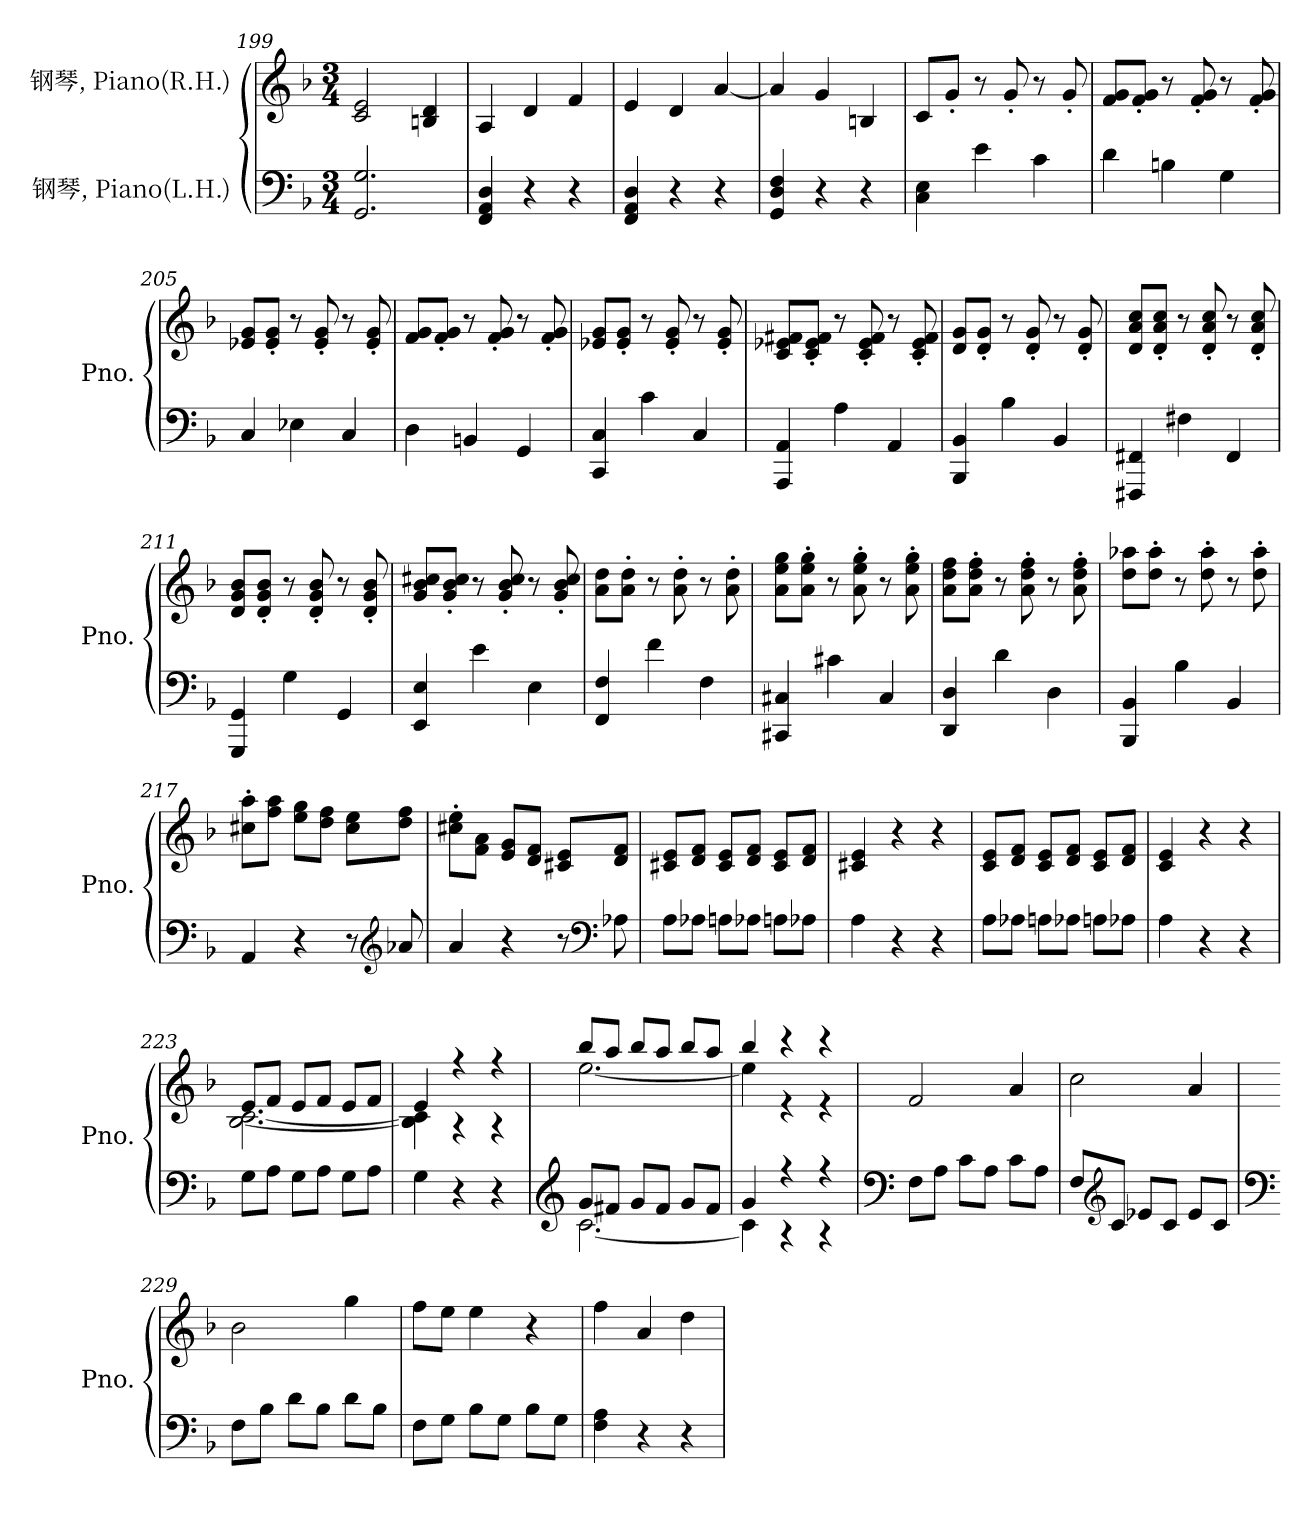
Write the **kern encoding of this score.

**kern	**kern
*part2	*part1
*staff2	*staff1
*I"钢琴, Piano(L.H.)	*I"钢琴, Piano(R.H.)
*I'Pno.	*I'Pno.
*clefF4	*clefG2
*k[b-]	*k[b-]
*M3/4	*M3/4
*MM122	*MM122
=199	=199
2.GG/ 2.G/	2c/ 2e/
*	*MM108
.	4Bn/ 4d/
=200	=200
*	*MM114
4FF/ 4AA/ 4D/	4A/
*	*MM122
4r	4d/
*	*MM118
4r	4f/
!!LO:PB:g=z
=201	=201
*	*MM122
4FF/ 4AA/ 4D/	4e/
*	*MM108
4r	4d/
*	*MM114
4r	[4a/
=202	=202
*	*MM118
4GG/ 4D/ 4F/	4a/]
*	*MM122
4r	4g/
*	*MM118
4r	4Bn/
=203	=203
4C\ 4E\	8c/L
*	*MM126
.	8g'/J
*	*MM122
4e\	8r
.	8g'/
*	*MM126
4c\	8r
.	8g'/
=204	=204
*	*MM122
4d\	8f/ 8g/L
*	*MM126
.	8f/' 8g/'J
*	*MM122
4Bn\	8r
.	8f/' 8g/'
*	*MM126
4G\	8r
*	*MM114
.	8f/' 8g/'
=205	=205
*	*MM108
4C/	8e-X/ 8g/L
*	*MM126
.	8e-/' 8g/'J
*	*MM122
4E-X\	8r
.	8e-/' 8g/'
*	*MM126
4C/	8r
.	8e-/' 8g/'
=206	=206
*	*MM122
4D\	8f/ 8g/L
*	*MM126
.	8f/' 8g/'J
*	*MM122
4BBn/	8r
.	8f/' 8g/'
*	*MM126
4GG/	8r
*	*MM118
.	8f/' 8g/'
!!LO:LB:g=z
=207	=207
*	*MM114
4CC/ 4C/	8e-X/ 8g/L
*	*MM122
.	8e-/' 8g/'J
*	*MM126
4c\	8r
*	*MM118
.	8e-/' 8g/'
*	*MM122
4C/	8r
*	*MM126
.	8e-/' 8g/'
=208	=208
*	*MM118
4AAA/ 4AA/	8c/ 8e-X/ 8f#X/L
*	*MM122
.	8c/' 8e-/' 8f#/'J
*	*MM126
4A\	8r
*	*MM122
.	8c/' 8e-/' 8f#/'
*	*MM126
4AA/	8r
*	*MM122
.	8c/' 8e-/' 8f#/'
=209	=209
*	*MM118
4BBB-/ 4BB-/	8d/ 8g/L
*	*MM122
.	8d/' 8g/'J
*	*MM126
4B-\	8r
*	*MM118
.	8d/' 8g/'
*	*MM122
4BB-/	8r
*	*MM126
.	8d/' 8g/'
=210	=210
*	*MM118
4FFF#X/ 4FF#X/	8d/ 8a/ 8cc/L
*	*MM122
.	8d/' 8a/' 8cc/'J
*	*MM126
4F#X\	8r
*	*MM122
.	8d/' 8a/' 8cc/'
*	*MM126
4FF#/	8r
*	*MM122
.	8d/' 8a/' 8cc/'
=211	=211
*	*MM118
4GGG/ 4GG/	8d/ 8g/ 8b-/L
*	*MM122
.	8d/' 8g/' 8b-/'J
*	*MM126
4G\	8r
*	*MM118
.	8d/' 8g/' 8b-/'
*	*MM122
4GG/	8r
*	*MM126
.	8d/' 8g/' 8b-/'
!!LO:LB:g=z
=212	=212
*	*MM118
4EE/ 4E/	8g/ 8b-/ 8cc#X/L
*	*MM122
.	8g/' 8b-/' 8cc#/'J
*	*MM126
4e\	8r
*	*MM122
.	8g/' 8b-/' 8cc#/'
*	*MM126
4E\	8r
*	*MM122
.	8g/' 8b-/' 8cc#/'
=213	=213
*	*MM118
4FF/ 4F/	8a\ 8dd\L
*	*MM122
.	8a\' 8dd\'J
*	*MM126
4f\	8r
*	*MM118
.	8a\' 8dd\'
*	*MM122
4F\	8r
*	*MM126
.	8a\' 8dd\'
=214	=214
*	*MM118
4CC#X/ 4C#X/	8a\ 8ee\ 8gg\L
*	*MM122
.	8a\' 8ee\' 8gg\'J
*	*MM126
4c#X\	8r
*	*MM122
.	8a\' 8ee\' 8gg\'
*	*MM126
4C#/	8r
*	*MM122
.	8a\' 8ee\' 8gg\'
=215	=215
*	*MM118
4DD/ 4D/	8a\ 8dd\ 8ff\L
*	*MM122
.	8a\' 8dd\' 8ff\'J
*	*MM126
4d\	8r
*	*MM122
.	8a\' 8dd\' 8ff\'
*	*MM126
4D\	8r
*	*MM122
.	8a\' 8dd\' 8ff\'
=216	=216
*	*MM118
4BBB-/ 4BB-/	8dd\ 8aa-X\L
*	*MM122
.	8dd\' 8aa-\'J
*	*MM126
4B-\	8r
*	*MM122
.	8dd\' 8aa-\'
*	*MM126
4BB-/	8r
*	*MM122
.	8dd\' 8aa-\'
!!LO:LB:g=z
=217	=217
4AA/	8cc#X\' 8aa\'L
*	*MM126
.	8ff\ 8aa\J
*	*MM130
4r	8ee\ 8gg\L
*	*MM122
.	8dd\ 8ff\J
*	*MM126
8r	8cc#\ 8ee\L
*clefG2	*
*	*MM118
8a-X/	8dd\ 8ff\J
=218	=218
*	*MM122
4a/	8cc#X\' 8ee\'L
*	*MM126
.	8f\ 8a\J
*	*MM122
4r	8e/ 8g/L
*	*MM118
.	8d/ 8f/J
*	*MM122
8r	8c#X/ 8e/L
*clefF4	*
*	*MM114
8A-X\	8d/ 8f/J
=219	=219
*	*MM118
8A\L	8c#X/ 8e/L
*	*MM126
8A-X\J	8d/ 8f/J
*	*MM122
8An\L	8c#/ 8e/L
*	*MM126
8A-X\J	8d/ 8f/J
*	*MM122
8An\L	8c#/ 8e/L
*	*MM114
8A-X\J	8d/ 8f/J
=220	=220
*	*MM118
4A\	4c#X/ 4e/
*	*MM126
4r	4r
*	*MM122
4r	4r
!!LO:LB:g=z
=221	=221
*	*MM118
8A\L	8c/ 8e/L
*	*MM126
8A-X\J	8d/ 8f/J
*	*MM122
8An\L	8c/ 8e/L
*	*MM126
8A-X\J	8d/ 8f/J
*	*MM122
8An\L	8c/ 8e/L
*	*MM114
8A-X\J	8d/ 8f/J
=222	=222
*	*MM118
4A\	4c/ 4e/
*	*MM126
4r	4r
*	*MM122
4r	4r
=223	=223
*	*MM118
*	*^
8G\L	8e/L	[2.B-\ [2.c\
*	*MM126	*
8A\J	8f/J	.
*	*MM122	*
8G\L	8e/L	.
*	*MM126	*
8A\J	8f/J	.
*	*MM122	*
8G\L	8e/L	.
*	*MM114	*
8A\J	8f/J	.
=224	=224	=224
*	*MM118	*
4G\	4e/	4B-\] 4c\]
*	*MM126	*
4r	4r	4r
*	*MM122	*
4r	4r	4r
=225	=225	=225
*clefG2	*	*
*	*MM114	*
*^	*	*
8g/L	[2.c\	8bb-/L	[2.ee\
*	*	*MM122	*
8f#X/J	.	8aa/J	.
*	*	*MM118	*
8g/L	.	8bb-/L	.
*	*	*MM104	*
8f#/J	.	8aa/J	.
*	*	*MM108	*
8g/L	.	8bb-/L	.
*	*	*MM95	*
8f#/J	.	8aa/J	.
=226	=226	=226	=226
*	*	*MM108	*
4g/	4c\]	4bb-/	4ee\]
*	*	*MM126	*
4r	4r	4r	4r
*	*	*MM122	*
4r	4r	4r	4r
*v	*v	*	*
*	*v	*v
!!LO:LB:g=z
=227	=227
*clefF4	*
*	*MM102
8F\L	2f/
8A\J	.
8c\L	.
8A\J	.
*	*MM122
8c\L	4a/
8A\J	.
=228	=228
*	*MM118
8F/L	2cc\
*clefG2	*
8c/J	.
8e-X/L	.
8c/J	.
*	*MM122
8e-/L	4a/
8c/J	.
=229	=229
*clefF4	*
*	*MM118
8F\L	2b-\
8B-\J	.
8d\L	.
8B-\J	.
*	*MM126
8d\L	4gg\
8B-\J	.
=230	=230
*	*MM114
8F\L	8ff\L
*	*MM126
8G\J	8ee\J
*	*MM130
8B-\L	4ee\
8G\J	.
*	*MM126
8B-\L	4r
8G\J	.
=231	=231
*	*MM118
4F\ 4A\	4ff\
*	*MM126
4r	4a/
*	*MM122
4r	4dd\
=	=
*-	*-
